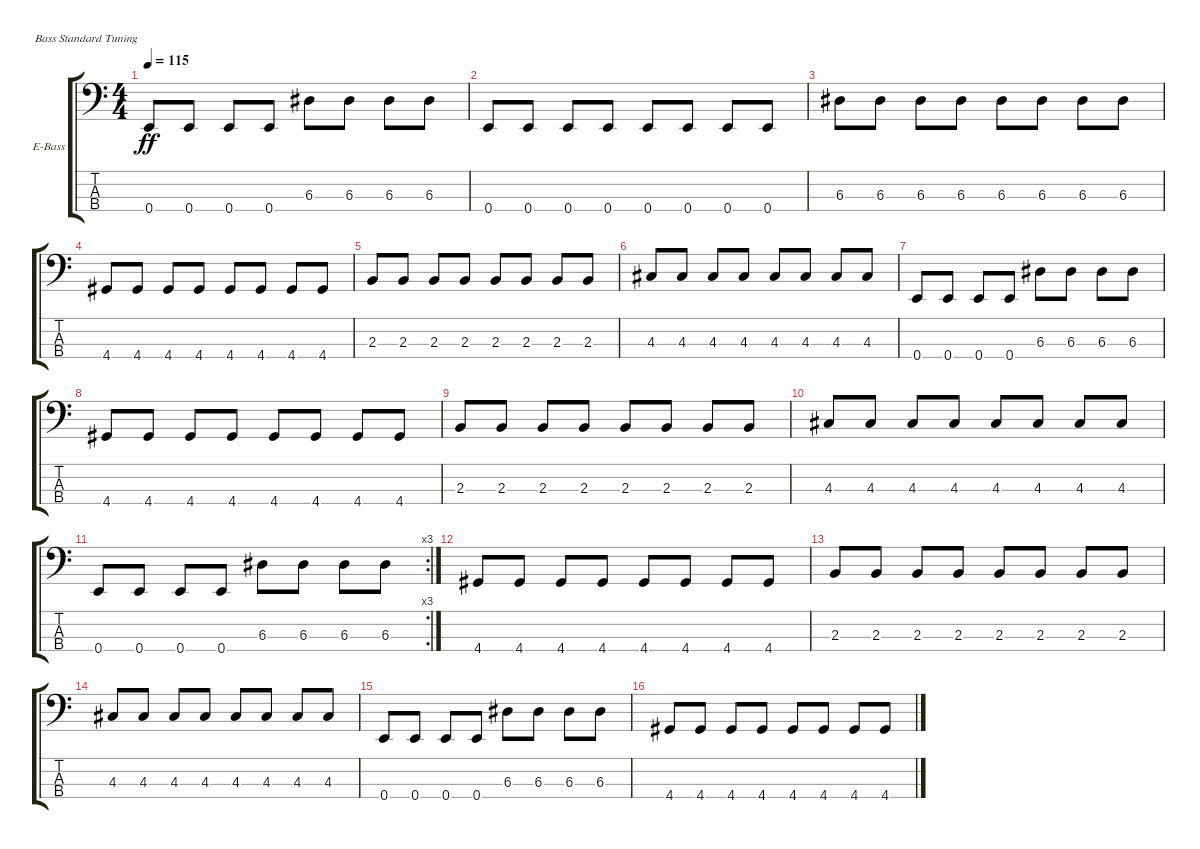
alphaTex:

\defaultSystemsLayout 4
\bracketExtendMode groupsimilarinstruments
\firstSystemTrackNameOrientation horizontal
\otherSystemsTrackNameOrientation horizontal
\track ("Electric Bass" "E-Bass") {instrument electricbassfinger}
\staff {score tabs}
\tuning (G2 D2 A1 E1)
\ts (4 4)
\tempo 115
\clef f4
\ks c
0.4.8{dy ff} 0.4.8 0.4.8 0.4.8 6.3.8 6.3.8 6.3.8 6.3.8 |
0.4.8 0.4.8 0.4.8 0.4.8 0.4.8 0.4.8 0.4.8 0.4.8 |
6.3.8 6.3.8 6.3.8 6.3.8 6.3.8 6.3.8 6.3.8 6.3.8 |
4.4.8 4.4.8 4.4.8 4.4.8 4.4.8 4.4.8 4.4.8 4.4.8 |
2.3.8 2.3.8 2.3.8 2.3.8 2.3.8 2.3.8 2.3.8 2.3.8 |
4.3.8 4.3.8 4.3.8 4.3.8 4.3.8 4.3.8 4.3.8 4.3.8 |
0.4.8 0.4.8 0.4.8 0.4.8 6.3.8 6.3.8 6.3.8 6.3.8 |
4.4.8 4.4.8 4.4.8 4.4.8 4.4.8 4.4.8 4.4.8 4.4.8 |
2.3.8 2.3.8 2.3.8 2.3.8 2.3.8 2.3.8 2.3.8 2.3.8 |
4.3.8 4.3.8 4.3.8 4.3.8 4.3.8 4.3.8 4.3.8 4.3.8 |
\rc 3
0.4.8 0.4.8 0.4.8 0.4.8 6.3.8 6.3.8 6.3.8 6.3.8 |
4.4.8 4.4.8 4.4.8 4.4.8 4.4.8 4.4.8 4.4.8 4.4.8 |
2.3.8 2.3.8 2.3.8 2.3.8 2.3.8 2.3.8 2.3.8 2.3.8 |
4.3.8 4.3.8 4.3.8 4.3.8 4.3.8 4.3.8 4.3.8 4.3.8 |
0.4.8 0.4.8 0.4.8 0.4.8 6.3.8 6.3.8 6.3.8 6.3.8 |
4.4.8 4.4.8 4.4.8 4.4.8 4.4.8 4.4.8 4.4.8 4.4.8
